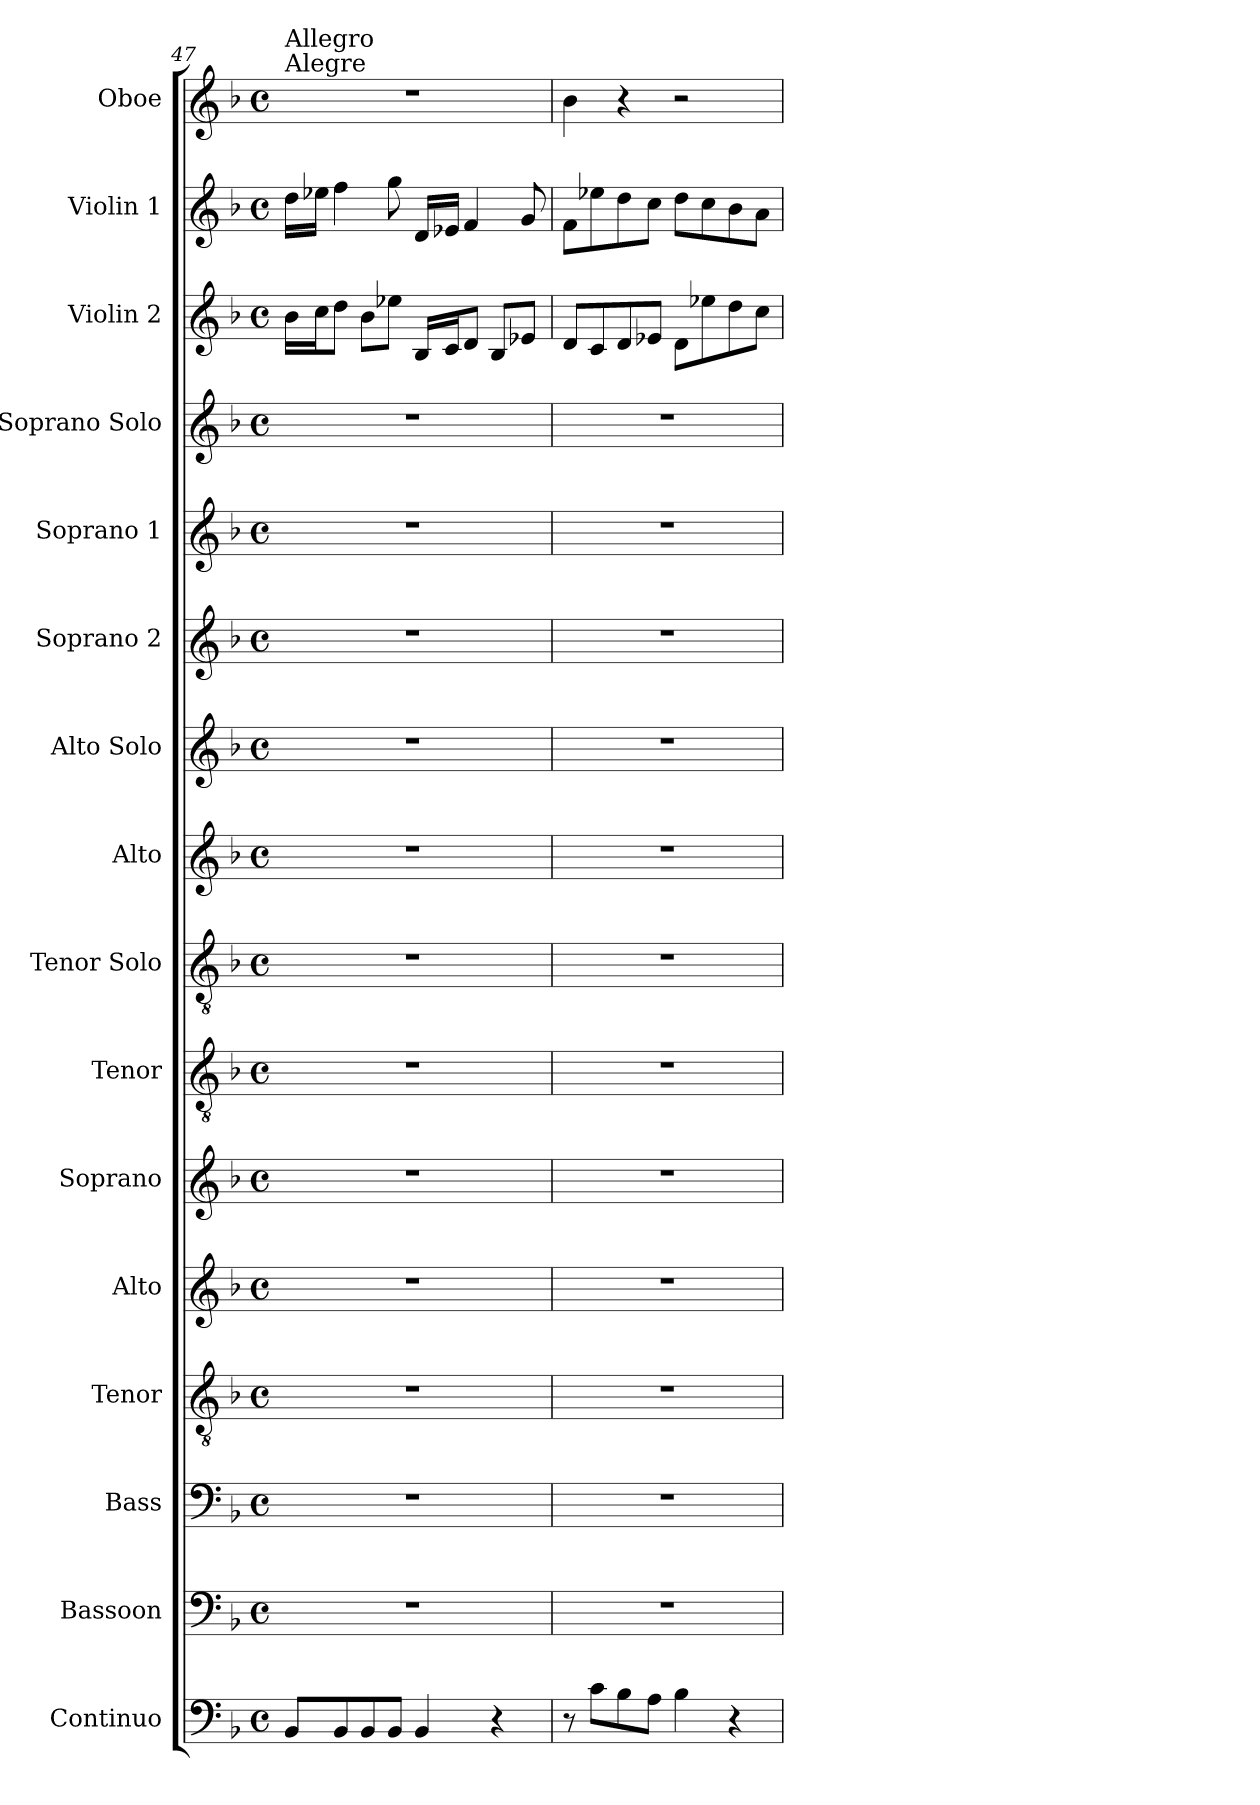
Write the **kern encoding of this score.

**kern	**kern	**kern	**kern	**kern	**kern	**kern	**kern	**kern	**kern	**kern	**kern	**kern	**kern	**kern	**kern
*part16	*part15	*part14	*part13	*part12	*part11	*part10	*part9	*part8	*part7	*part6	*part5	*part4	*part3	*part2	*part1
*staff16	*staff15	*staff14	*staff13	*staff12	*staff11	*staff10	*staff9	*staff8	*staff7	*staff6	*staff5	*staff4	*staff3	*staff2	*staff1
*I"Continuo	*I"Bassoon	*I"Bass	*I"Tenor	*I"Alto	*I"Soprano	*I"Tenor	*I"Tenor Solo	*I"Alto	*I"Alto Solo	*I"Soprano 2	*I"Soprano 1	*I"Soprano Solo	*I"Violin 2	*I"Violin 1	*I"Oboe
*I'Cont.	*I'Bsn.	*I'B.	*I'T.	*I'A.	*I'S.	*I'T.	*I'T. Solo	*I'A.	*I'A.  Solo	*I'S2.	*I'S1.	*I'S. Solo	*I'Vln. 2	*I'Vln. 1	*I'Ob.
!!LO:PB:g=z
*clefF4	*clefF4	*clefF4	*clefGv2	*clefG2	*clefG2	*clefGv2	*clefGv2	*clefG2	*clefG2	*clefG2	*clefG2	*clefG2	*clefG2	*clefG2	*clefG2
*	*	*	*ITrd7c12	*	*	*ITrd7c12	*ITrd7c12	*	*	*	*	*	*	*	*
*k[b-]	*k[b-]	*k[b-]	*k[b-]	*k[b-]	*k[b-]	*k[b-]	*k[b-]	*k[b-]	*k[b-]	*k[b-]	*k[b-]	*k[b-]	*k[b-]	*k[b-]	*k[b-]
*F:	*F:	*F:	*F:	*F:	*F:	*F:	*F:	*F:	*F:	*F:	*F:	*F:	*F:	*F:	*F:
*M4/4	*M4/4	*M4/4	*M4/4	*M4/4	*M4/4	*M4/4	*M4/4	*M4/4	*M4/4	*M4/4	*M4/4	*M4/4	*M4/4	*M4/4	*M4/4
*met(c)	*met(c)	*met(c)	*met(c)	*met(c)	*met(c)	*met(c)	*met(c)	*met(c)	*met(c)	*met(c)	*met(c)	*met(c)	*met(c)	*met(c)	*met(c)
=47	=47	=47	=47	=47	=47	=47	=47	=47	=47	=47	=47	=47	=47	=47	=47
!	!	!	!	!	!	!	!	!	!	!	!	!	!	!	!LO:TX:a:t=Alegre
!	!	!	!	!	!	!	!	!	!	!	!	!	!	!	!LO:TX:t=Allegro
8BB-i/L	1r	1r	1r	1r	1r	1r	1r	1r	1r	1r	1r	1r	16b-i\LL	16ddi\LL	1r
.	.	.	.	.	.	.	.	.	.	.	.	.	16cci\J	16ee-Xi\JJ	.
8BB-i/	.	.	.	.	.	.	.	.	.	.	.	.	8ddi\J	4ffi\	.
8BB-i/	.	.	.	.	.	.	.	.	.	.	.	.	8b-i\L	.	.
8BB-i/J	.	.	.	.	.	.	.	.	.	.	.	.	8ee-Xi\J	8ggi\	.
4BB-i/	.	.	.	.	.	.	.	.	.	.	.	.	16B-i/LL	16di/LL	.
.	.	.	.	.	.	.	.	.	.	.	.	.	16ci/J	16e-Xi/JJ	.
.	.	.	.	.	.	.	.	.	.	.	.	.	8di/J	4fi/	.
4r	.	.	.	.	.	.	.	.	.	.	.	.	8B-i/L	.	.
.	.	.	.	.	.	.	.	.	.	.	.	.	8e-Xi/J	8gi/	.
=48	=48	=48	=48	=48	=48	=48	=48	=48	=48	=48	=48	=48	=48	=48	=48
8r	1r	1r	1r	1r	1r	1r	1r	1r	1r	1r	1r	1r	8di/L	8fi\L	4b-i\
8ci\L	.	.	.	.	.	.	.	.	.	.	.	.	8ci/	8ee-Xi\	.
8B-i\	.	.	.	.	.	.	.	.	.	.	.	.	8di/	8ddi\	4r
8Ai\J	.	.	.	.	.	.	.	.	.	.	.	.	8e-Xi/J	8cci\J	.
4B-i\	.	.	.	.	.	.	.	.	.	.	.	.	8di\L	8ddi\L	2r
.	.	.	.	.	.	.	.	.	.	.	.	.	8ee-Xi\	8cci\	.
4r	.	.	.	.	.	.	.	.	.	.	.	.	8ddi\	8b-i\	.
.	.	.	.	.	.	.	.	.	.	.	.	.	8cci\J	8ai\J	.
=	=	=	=	=	=	=	=	=	=	=	=	=	=	=	=
*-	*-	*-	*-	*-	*-	*-	*-	*-	*-	*-	*-	*-	*-	*-	*-
